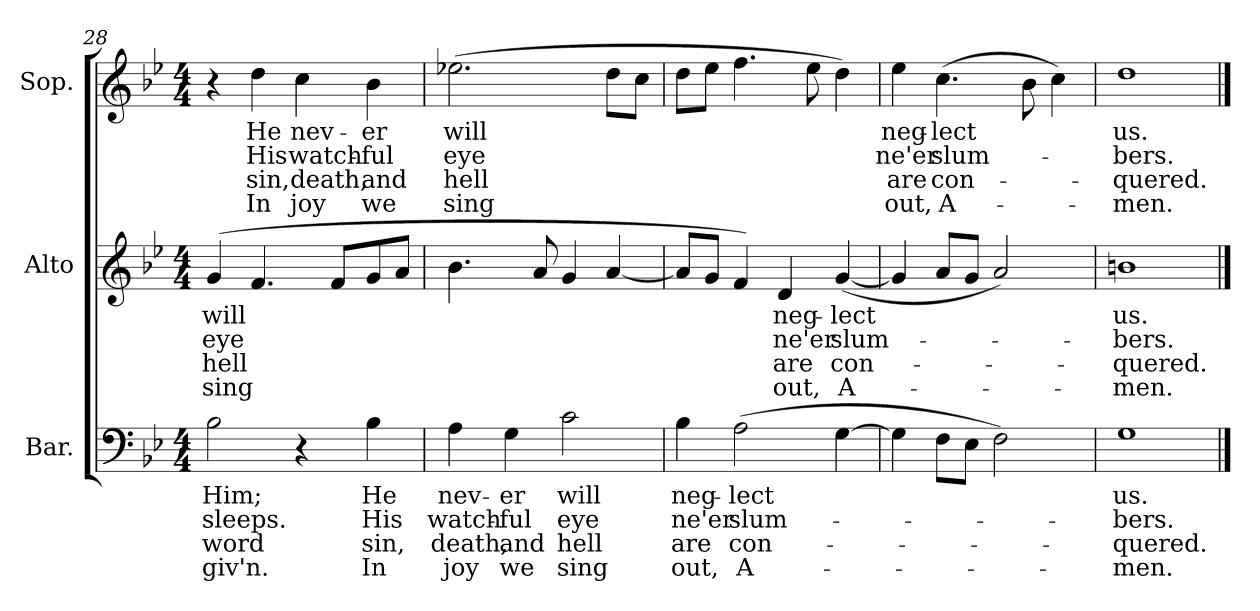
**kern	**text	**text	**text	**text	**kern	**text	**text	**text	**text	**kern	**text	**text	**text	**text
*part3	*part3	*part3	*part3	*part3	*part2	*part2	*part2	*part2	*part2	*part1	*part1	*part1	*part1	*part1
*staff3	*staff3	*staff3	*staff3	*staff3	*staff2	*staff2	*staff2	*staff2	*staff2	*staff1	*staff1	*staff1	*staff1	*staff1
*I"Bar.	*	*	*	*	*I"Alto	*	*	*	*	*I"Sop.	*	*	*	*
*clefF4	*	*	*	*	*clefG2	*	*	*	*	*clefG2	*	*	*	*
*k[b-e-]	*	*	*	*	*k[b-e-]	*	*	*	*	*k[b-e-]	*	*	*	*
*g:	*	*	*	*	*g:	*	*	*	*	*g:	*	*	*	*
*M4/4	*	*	*	*	*M4/4	*	*	*	*	*M4/4	*	*	*	*
=28	=28	=28	=28	=28	=28	=28	=28	=28	=28	=28	=28	=28	=28	=28
!	!LO:LY:b	!LO:LY:b	!LO:LY:b	!LO:LY:b	!	!	!	!	!	!	!	!	!	!
!	!	!	!	!	!	!LO:LY:b	!LO:LY:b	!LO:LY:b	!LO:LY:b	!	!	!	!	!
2B-\	Him;	sleeps.	word	giv'n.	(4g/	will	eye	hell	sing	4r	.	.	.	.
!	!	!	!	!	!	!	!	!	!	!	!LO:LY:b	!LO:LY:b	!LO:LY:b	!LO:LY:b
.	.	.	.	.	4.f/	.	.	.	.	4dd\	He	His	sin,	In
!	!	!	!	!	!	!	!	!	!	!	!LO:LY:b	!LO:LY:b	!LO:LY:b	!LO:LY:b
4r	.	.	.	.	.	.	.	.	.	4cc\	nev-	watch-	death,	joy
.	.	.	.	.	8f/L	.	.	.	.	.	.	.	.	.
!	!LO:LY:b	!LO:LY:b	!LO:LY:b	!LO:LY:b	!	!	!	!	!	!	!	!	!	!
!	!	!	!	!	!	!	!	!	!	!	!LO:LY:b	!LO:LY:b	!LO:LY:b	!LO:LY:b
4B-\	He	His	sin,	In	8g/	.	.	.	.	4b-\	-er	-ful	and	we
.	.	.	.	.	8a/J	.	.	.	.	.	.	.	.	.
!!LO:LB:g=z
=29	=29	=29	=29	=29	=29	=29	=29	=29	=29	=29	=29	=29	=29	=29
!	!LO:LY:b	!LO:LY:b	!LO:LY:b	!LO:LY:b	!	!	!	!	!	!	!	!	!	!
!	!	!	!	!	!	!	!	!	!	!	!LO:LY:b	!LO:LY:b	!LO:LY:b	!LO:LY:b
4A\	nev-	watch-	death,	joy	4.b-\	.	.	.	.	(>2.ee-X\	will	eye	hell	sing
!	!LO:LY:b	!LO:LY:b	!LO:LY:b	!LO:LY:b	!	!	!	!	!	!	!	!	!	!
4G\	-er	-ful	and	we	.	.	.	.	.	.	.	.	.	.
.	.	.	.	.	8a/	.	.	.	.	.	.	.	.	.
!	!LO:LY:b	!LO:LY:b	!LO:LY:b	!LO:LY:b	!	!	!	!	!	!	!	!	!	!
2c\	will	eye	hell	sing	4g/	.	.	.	.	.	.	.	.	.
.	.	.	.	.	[4a/	.	.	.	.	8dd\L	.	.	.	.
.	.	.	.	.	.	.	.	.	.	8cc\J	.	.	.	.
=30	=30	=30	=30	=30	=30	=30	=30	=30	=30	=30	=30	=30	=30	=30
!	!LO:LY:b	!LO:LY:b	!LO:LY:b	!LO:LY:b	!	!	!	!	!	!	!	!	!	!
4B-\	neg-	ne'er	are	out,	8a/L]	.	.	.	.	8dd\L	.	.	.	.
.	.	.	.	.	8g/J	.	.	.	.	8ee-\J	.	.	.	.
!	!LO:LY:b	!LO:LY:b	!LO:LY:b	!LO:LY:b	!	!	!	!	!	!	!	!	!	!
(>2A\	-lect	slum-	con-	A-	4f/)	.	.	.	.	4.ff\	.	.	.	.
!	!	!	!	!	!	!LO:LY:b	!LO:LY:b	!LO:LY:b	!LO:LY:b	!	!	!	!	!
.	.	.	.	.	4d/	neg-	ne'er	are	out,	.	.	.	.	.
.	.	.	.	.	.	.	.	.	.	8ee-\	.	.	.	.
!	!	!	!	!	!	!LO:LY:b	!LO:LY:b	!LO:LY:b	!LO:LY:b	!	!	!	!	!
[4G\	.	.	.	.	(<[4g/	-lect	slum-	con-	A-	4dd\)	.	.	.	.
=31	=31	=31	=31	=31	=31	=31	=31	=31	=31	=31	=31	=31	=31	=31
!	!	!	!	!	!	!	!	!	!	!	!LO:LY:b	!LO:LY:b	!LO:LY:b	!LO:LY:b
4G\]	.	.	.	.	4g/]	.	.	.	.	4ee-\	neg-	ne'er	are	out,
!	!	!	!	!	!	!	!	!	!	!	!LO:LY:b	!LO:LY:b	!LO:LY:b	!LO:LY:b
8F\L	.	.	.	.	8a/L	.	.	.	.	(>4.cc\	-lect	slum-	con-	A-
8E-\J	.	.	.	.	8g/J	.	.	.	.	.	.	.	.	.
2F\)	.	.	.	.	2a/)	.	.	.	.	.	.	.	.	.
.	.	.	.	.	.	.	.	.	.	8b-\	.	.	.	.
.	.	.	.	.	.	.	.	.	.	4cc\)	.	.	.	.
=32	=32	=32	=32	=32	=32	=32	=32	=32	=32	=32	=32	=32	=32	=32
!	!LO:LY:b	!LO:LY:b	!LO:LY:b	!LO:LY:b	!	!	!	!	!	!	!	!	!	!
!	!	!	!	!	!	!LO:LY:b	!LO:LY:b	!LO:LY:b	!LO:LY:b	!	!	!	!	!
!	!	!	!	!	!	!	!	!	!	!	!LO:LY:b	!LO:LY:b	!LO:LY:b	!LO:LY:b
1G	us.	-bers.	-quered.	-men.	1bn	us.	-bers.	-quered.	-men.	1dd	us.	-bers.	-quered.	-men.
==	==	==	==	==	==	==	==	==	==	==	==	==	==	==
*-	*-	*-	*-	*-	*-	*-	*-	*-	*-	*-	*-	*-	*-	*-
